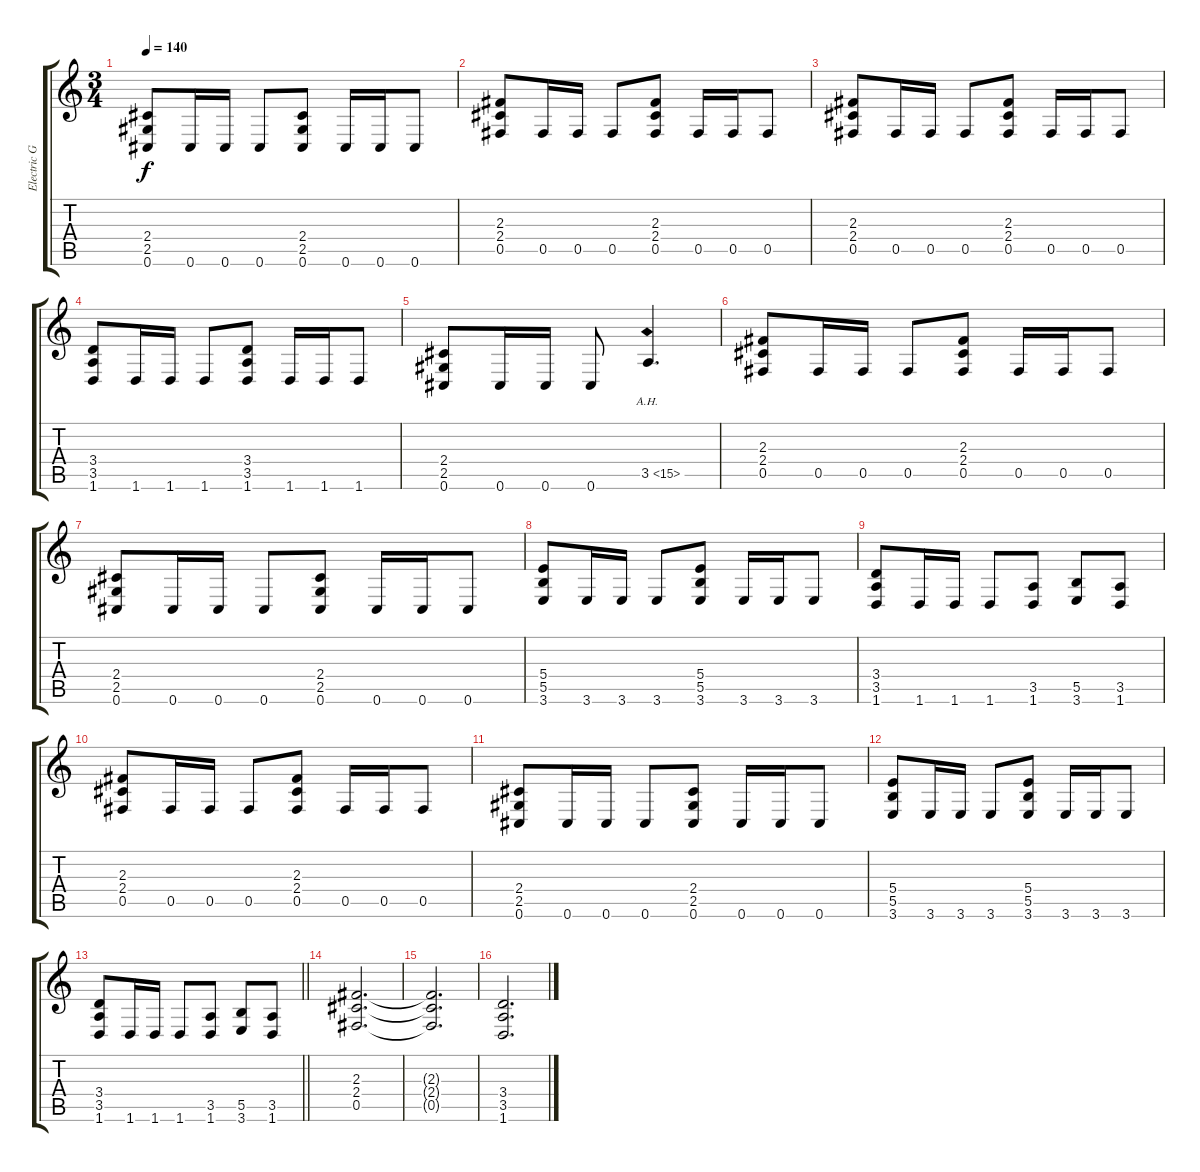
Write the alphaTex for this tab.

\track ("Electric Guitar 2" "Electric G") {instrument distortionguitar}
\staff {score tabs}
\tuning (Db4 Ab3 E3 B2 Gb2 Db2) {hide}
\ts (3 4)
\tempo 140
\clef g2
\ks c
(2.4 2.5 0.6).8{dy f} 0.6.16 0.6.16 0.6.8 (2.4 2.5 0.6).8 0.6.16 0.6.16 0.6.8 |
(2.3 2.4 0.5).8 0.5.16 0.5.16 0.5.8 (2.3 2.4 0.5).8 0.5.16 0.5.16 0.5.8 |
(2.3 2.4 0.5).8 0.5.16 0.5.16 0.5.8 (2.3 2.4 0.5).8 0.5.16 0.5.16 0.5.8 |
(3.4 3.5 1.6).8 1.6.16 1.6.16 1.6.8 (3.4 3.5 1.6).8 1.6.16 1.6.16 1.6.8 |
(2.4 2.5 0.6).8 0.6.16 0.6.16 0.6.8 3.5{ah 12}.4{d} |
(2.3 2.4 0.5).8 0.5.16 0.5.16 0.5.8 (2.3 2.4 0.5).8 0.5.16 0.5.16 0.5.8 |
(2.4 2.5 0.6).8 0.6.16 0.6.16 0.6.8 (2.4 2.5 0.6).8 0.6.16 0.6.16 0.6.8 |
(5.4 5.5 3.6).8 3.6.16 3.6.16 3.6.8 (5.4 5.5 3.6).8 3.6.16 3.6.16 3.6.8 |
(3.4 3.5 1.6).8 1.6.16 1.6.16 1.6.8 (3.5 1.6).8 (5.5 3.6).8 (3.5 1.6).8 |
(2.3 2.4 0.5).8 0.5.16 0.5.16 0.5.8 (2.3 2.4 0.5).8 0.5.16 0.5.16 0.5.8 |
(2.4 2.5 0.6).8 0.6.16 0.6.16 0.6.8 (2.4 2.5 0.6).8 0.6.16 0.6.16 0.6.8 |
(5.4 5.5 3.6).8 3.6.16 3.6.16 3.6.8 (5.4 5.5 3.6).8 3.6.16 3.6.16 3.6.8 |
\barLineRight lightlight
(3.4 3.5 1.6).8 1.6.16 1.6.16 1.6.8 (3.5 1.6).8 (5.5 3.6).8 (3.5 1.6).8 |
\section ("" "")
(2.3 2.4 0.5).2{d} |
(2.3{t} 2.4{t} 0.5{t}).2{d} |
(3.4 3.5 1.6).2{d}
